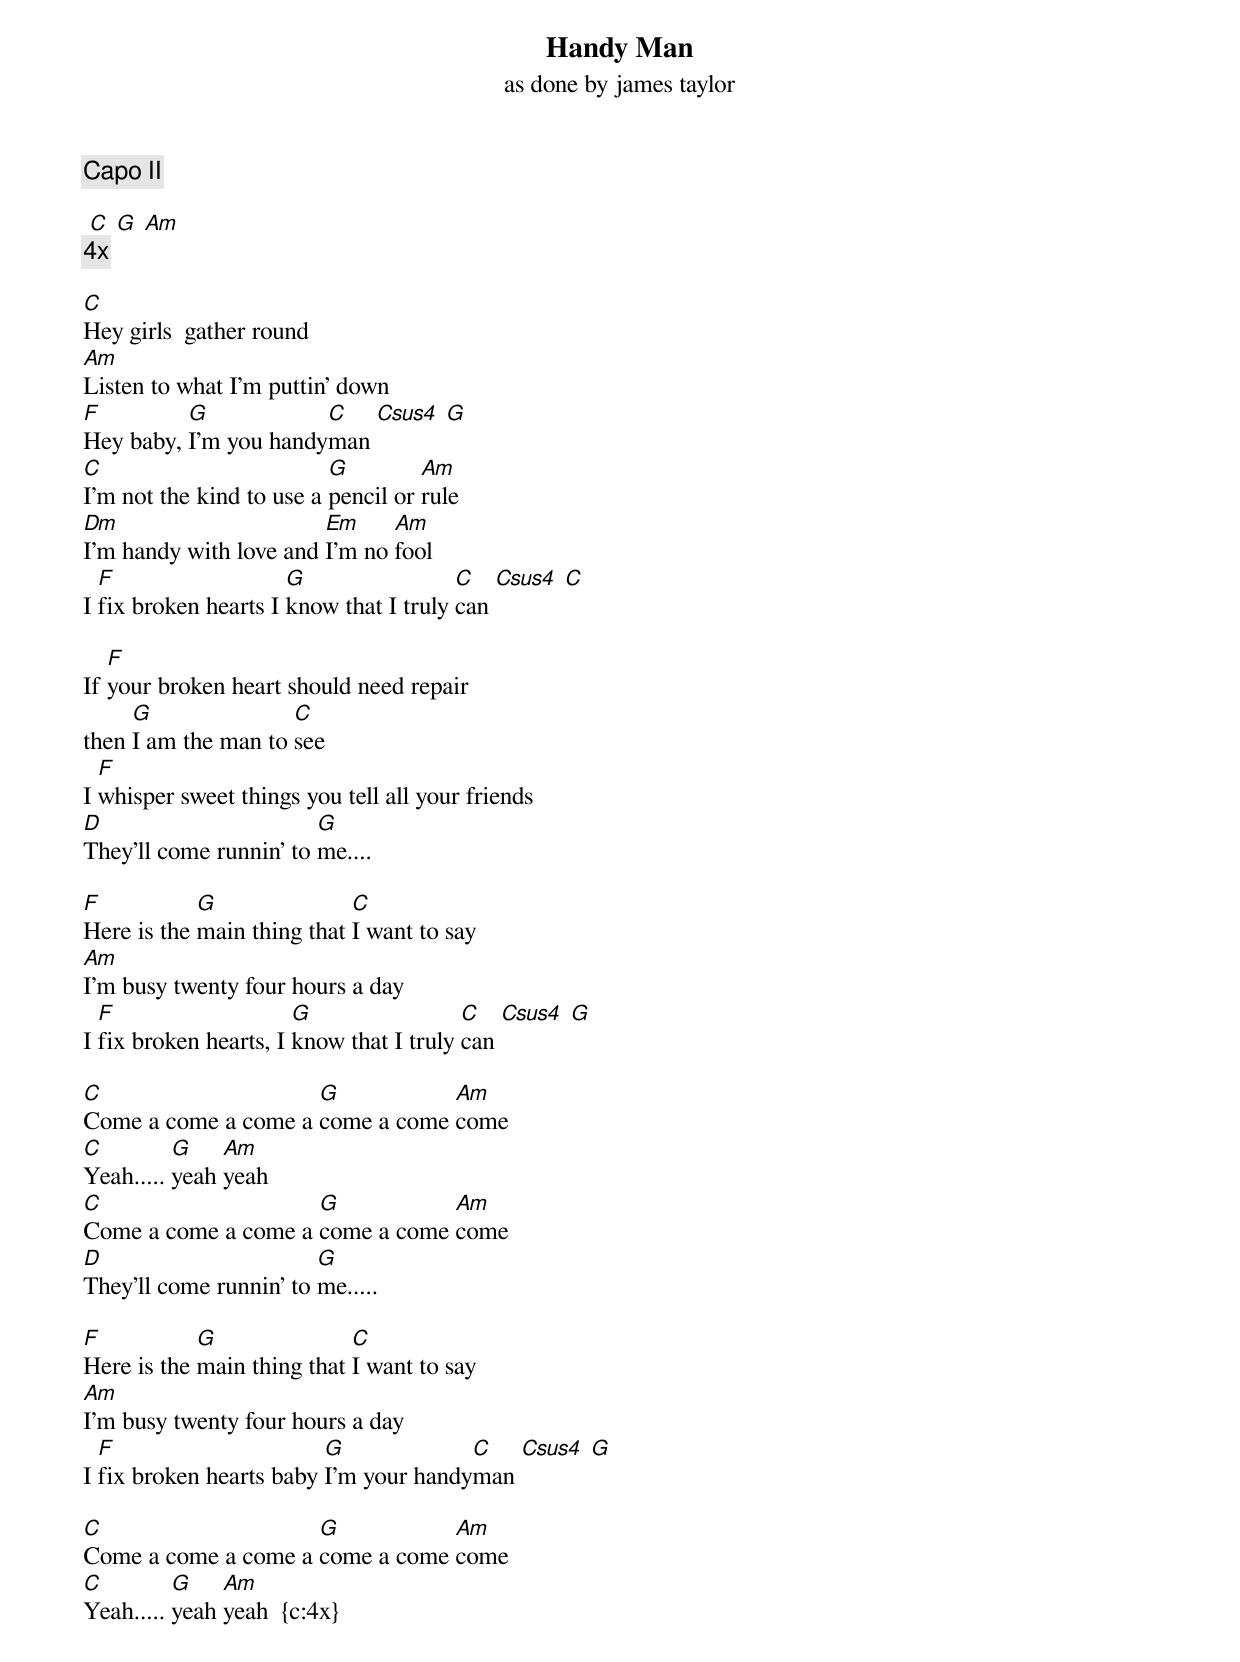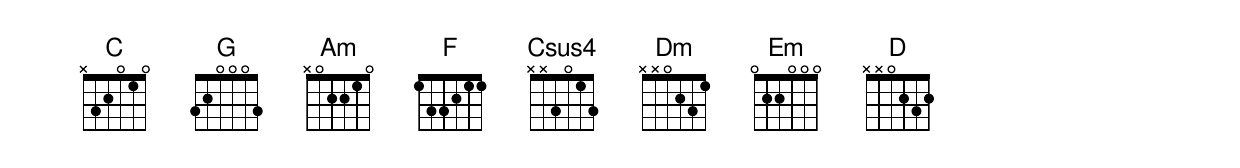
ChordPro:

{title: Handy Man}
{subtitle: as done by james taylor}
{c:Capo II}

 [C] [G] [Am]
{c:4x}

[C]Hey girls  gather round
[Am]Listen to what I'm puttin' down
[F]Hey baby, [G]I'm you handy[C]man [Csus4] [G]
[C]I'm not the kind to use a [G]pencil or [Am]rule
[Dm]I'm handy with love and [Em]I'm no [Am]fool
I [F]fix broken hearts I [G]know that I truly [C]can [Csus4] [C]

If [F]your broken heart should need repair
then [G]I am the man to [C]see
I [F]whisper sweet things you tell all your friends
[D]They'll come runnin' to [G]me....

[F]Here is the [G]main thing that [C]I want to say
[Am]I'm busy twenty four hours a day
I [F]fix broken hearts, I [G]know that I truly [C]can [Csus4] [G]

[C]Come a come a come a [G]come a come [Am]come
[C]Yeah..... [G]yeah [Am]yeah
[C]Come a come a come a [G]come a come [Am]come
[D]They'll come runnin' to [G]me.....

[F]Here is the [G]main thing that [C]I want to say
[Am]I'm busy twenty four hours a day
I [F]fix broken hearts baby [G]I'm your handy[C]man [Csus4] [G]

[C]Come a come a come a [G]come a come [Am]come
[C]Yeah..... [G]yeah [Am]yeah  {c:4x}
